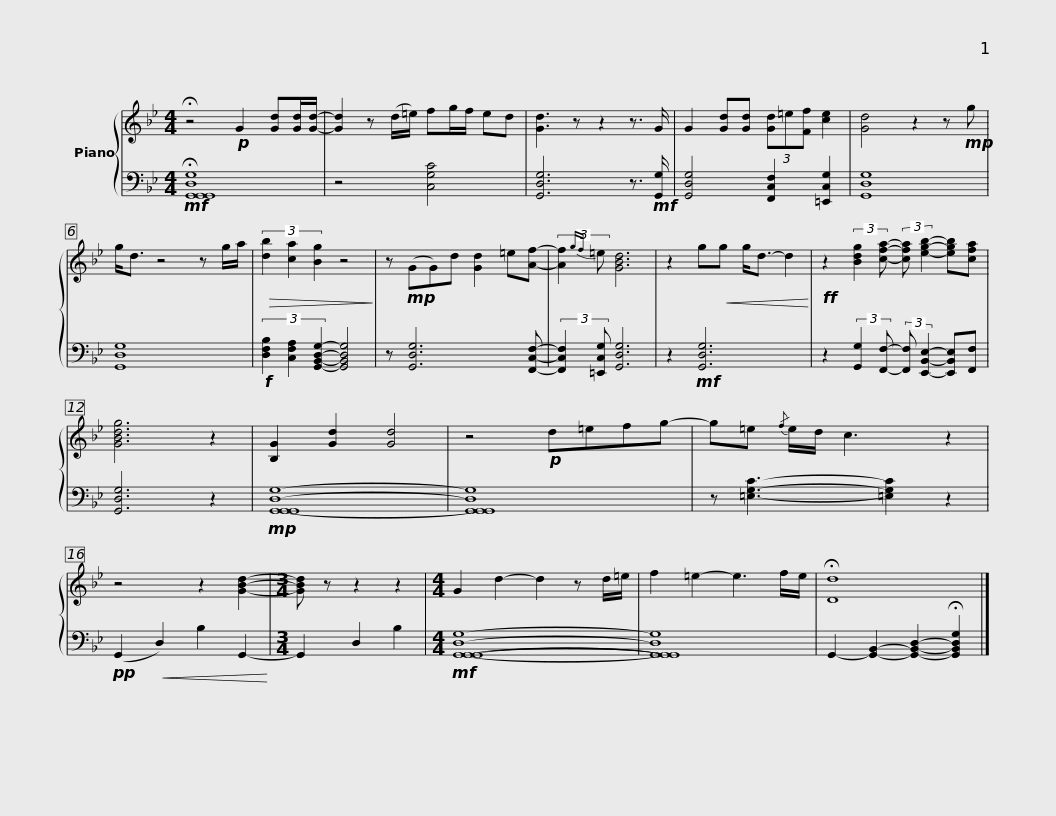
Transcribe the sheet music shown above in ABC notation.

X:1
%%score { 1 | 2 }
L:1/8
M:4/4
I:linebreak $
K:Bb
V:1 treble
V:2 bass
V:1
 !fermata!z4!p! G2 [Gd][Gd]/[Gd]/- | [Gd]2 z (d/=e/) fg/f/ ed | [Gd]3 z z2 z3/2 G/ | G2 [Gd][Gd] (3[Gd]=e[Ff] [ce]2 | [Gd]4 z2 z!mp! g | %5
 g<d z4 z g/a/ |!>(! (3[db]2 [ca]2 [Bg]2- z4!>)! |$ z!mp! (GG)d [Gd]2 =e[Af]- | (3:2:2[Af]2{gf} =e [GBd]6 | z2 g!<(!g g<d- d2!<)! | %10
!ff! z2 (3:2:2[Bdg]2 [cfa]- (3:2:2[cfa] [egb]2- [egb][cfa] | [GBdg]6 z2 | [B,G]2 [Gd]2 [Gd]4 | z4!p! d=efg- |$ g=e{/f} e/d/ c3 z2 | %15
 z4 z2 [GBd]2- |[M:3/4] [GBd] z z2 z2 |[M:4/4] G2 d2- d2 z d/=e/ | f2 =e2- e3 f/e/ | !fermata![Dd]8 |] %20
V:2
!mf! !fermata![G,,G,,G,,D,G,]8 | z4 [C,G,C]4 | [G,,D,G,]6 z3/2!mf! [G,,G,]/ | [G,,D,G,]4 [F,,C,F,]2 [=E,,C,G,]2 | [G,,D,G,]8 | %5
 [G,,D,G,]8 |!f! (3[D,F,B,]2 [C,F,A,]2 [G,,B,,D,G,]2- [G,,B,,D,G,]4 |$ z [G,,D,G,]6 [F,,C,F,]- | (3:2:2[F,,C,F,]2 [=E,,C,G,] [G,,D,G,]6 | z2!mf! [G,,D,G,]6 | %10
 z2 (3:2:2[G,,G,]2 [F,,F,]- (3:2:2[F,,F,] [E,,B,,E,]2- [E,,B,,E,][F,,F,] | [G,,D,G,]6 z2 |!mp! [G,,-G,,G,,D,-G,-]8 | [G,,G,,G,,D,G,]8 |$ z [=E,G,C]3- [=E,G,C]2 z2 | %15
!pp! (G,,2!<(! D,2) B,2 G,,2-!<)! |[M:3/4] G,,2 D,2 B,2 |[M:4/4]!mf! [G,,G,,G,,D,G,]8- | [G,,G,,G,,D,G,]8 | G,,2- [G,,B,,]2- [G,,B,,D,]2- !fermata![G,,B,,D,G,]2 |] %20
